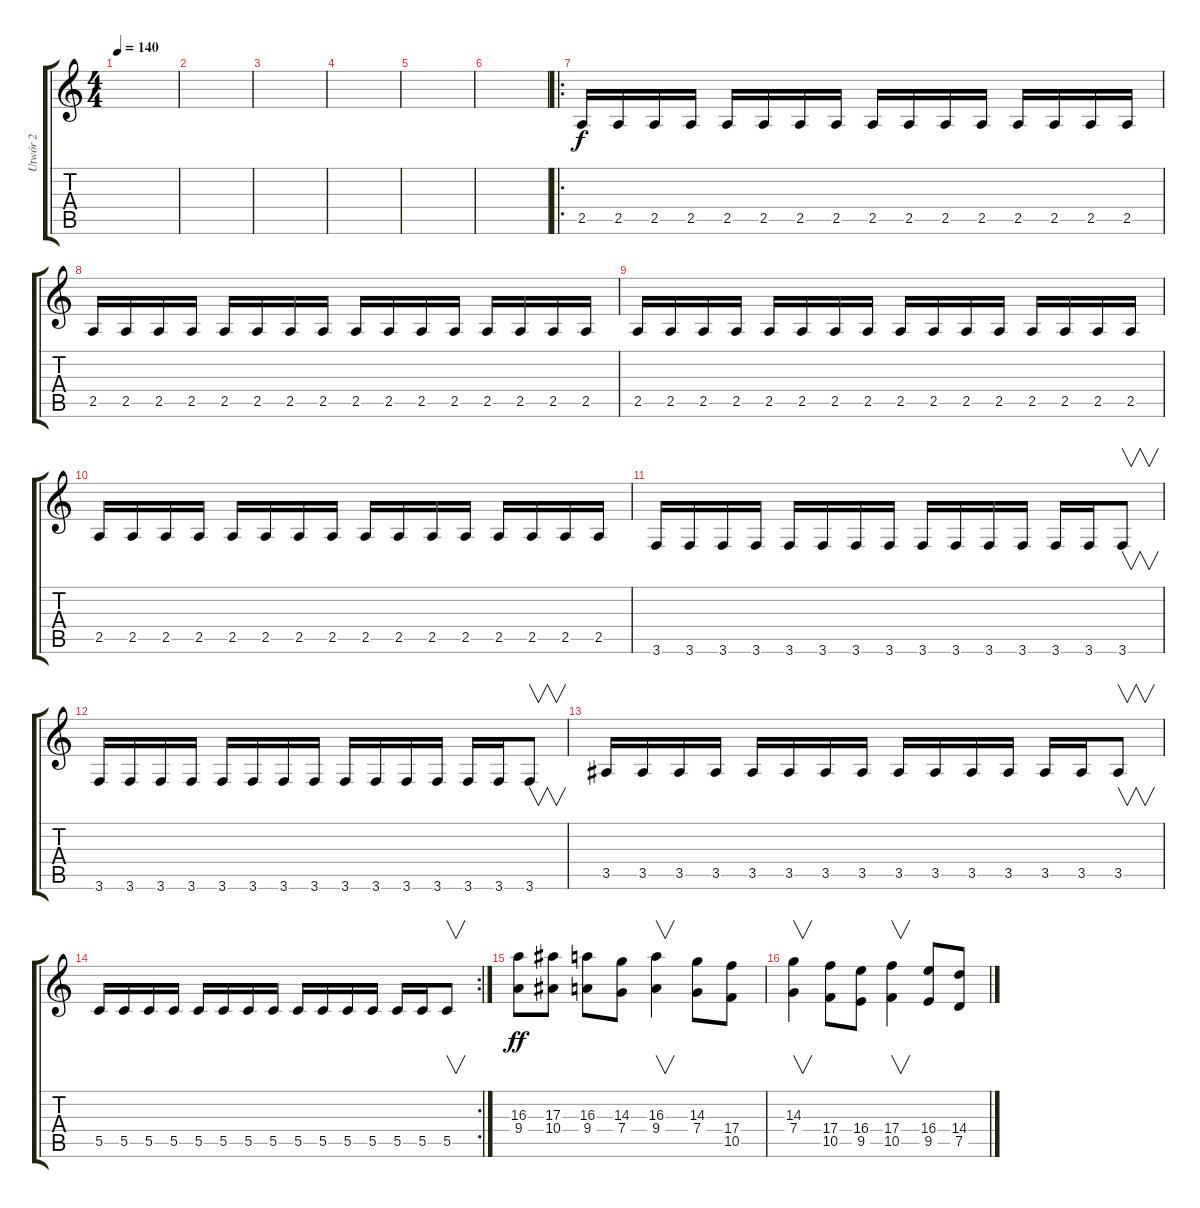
\track ("Utwór 2" "Utwór 2") {instrument distortionguitar}
\staff {score tabs}
\tuning (D4 A3 F3 C3 G2 D2) {hide}
\ts (4 4)
\tempo 140
\clef g2
\ks c
|
|
|
|
|
|
\ro
2.5.16 2.5.16 2.5.16 2.5.16 2.5.16 2.5.16 2.5.16 2.5.16 2.5.16 2.5.16 2.5.16 2.5.16 2.5.16 2.5.16 2.5.16 2.5.16 |
2.5.16 2.5.16 2.5.16 2.5.16 2.5.16 2.5.16 2.5.16 2.5.16 2.5.16 2.5.16 2.5.16 2.5.16 2.5.16 2.5.16 2.5.16 2.5.16 |
2.5.16 2.5.16 2.5.16 2.5.16 2.5.16 2.5.16 2.5.16 2.5.16 2.5.16 2.5.16 2.5.16 2.5.16 2.5.16 2.5.16 2.5.16 2.5.16 |
2.5.16 2.5.16 2.5.16 2.5.16 2.5.16 2.5.16 2.5.16 2.5.16 2.5.16 2.5.16 2.5.16 2.5.16 2.5.16 2.5.16 2.5.16 2.5.16 |
3.6.16 3.6.16 3.6.16 3.6.16 3.6.16 3.6.16 3.6.16 3.6.16 3.6.16 3.6.16 3.6.16 3.6.16 3.6.16 3.6.16 3.6.8{v} |
3.6.16 3.6.16 3.6.16 3.6.16 3.6.16 3.6.16 3.6.16 3.6.16 3.6.16 3.6.16 3.6.16 3.6.16 3.6.16 3.6.16 3.6.8{v} |
3.5.16 3.5.16 3.5.16 3.5.16 3.5.16 3.5.16 3.5.16 3.5.16 3.5.16 3.5.16 3.5.16 3.5.16 3.5.16 3.5.16 3.5.8{v} |
\rc 2
5.5.16 5.5.16 5.5.16 5.5.16 5.5.16 5.5.16 5.5.16 5.5.16 5.5.16 5.5.16 5.5.16 5.5.16 5.5.16 5.5.16 5.5.8{v} |
(16.3 9.4).8{dy ff} (17.3 10.4).8 (16.3 9.4).8 (14.3 7.4).8 (16.3 9.4).4{v} (14.3 7.4).8 (17.4 10.5).8 |
(14.3 7.4).4{v} (17.4 10.5).8 (16.4 9.5).8 (17.4 10.5).4{v} (16.4 9.5).8 (14.4 7.5).8
